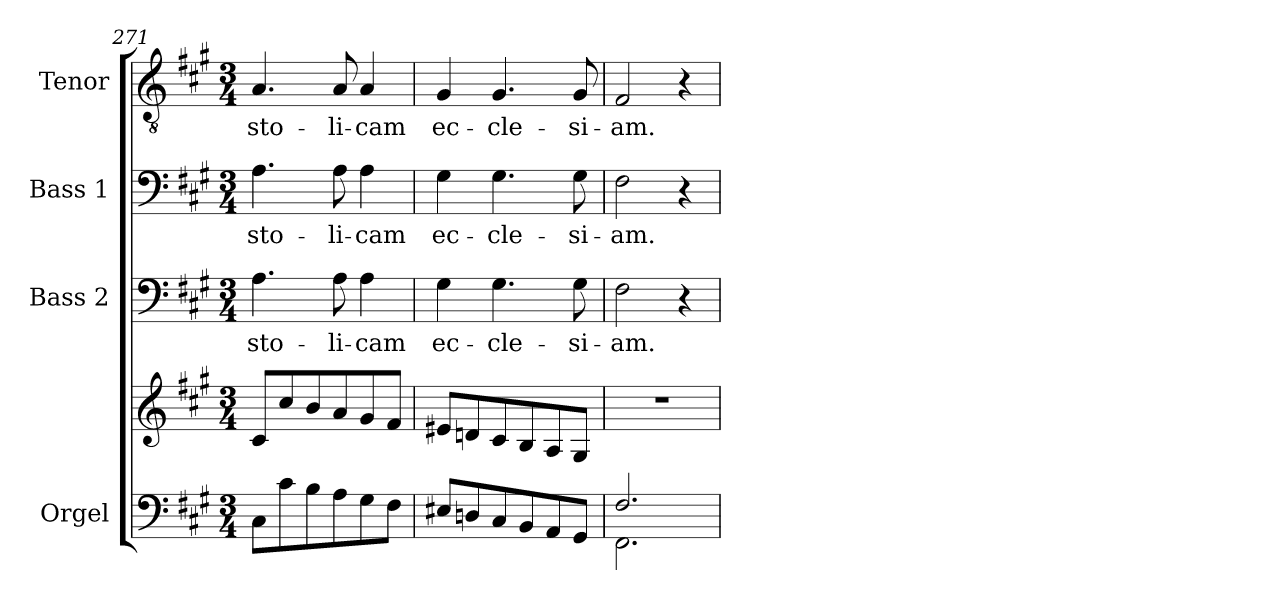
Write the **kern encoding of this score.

**kern	**kern	**kern	**text	**kern	**text	**kern	**text
*part4	*part4	*part3	*part3	*part2	*part2	*part1	*part1
*staff5	*staff4	*staff3	*staff3	*staff2	*staff2	*staff1	*staff1
*I"Orgel	*	*I"Bass 2	*	*I"Bass 1	*	*I"Tenor	*
*I'Org.	*	*I'B2.	*	*I'B1.	*	*I'T.	*
*clefF4	*clefG2	*clefF4	*	*clefF4	*	*clefGv2	*
*k[f#c#g#]	*k[f#c#g#]	*k[f#c#g#]	*	*k[f#c#g#]	*	*k[f#c#g#]	*
*A:	*A:	*A:	*	*A:	*	*A:	*
*M3/4	*M3/4	*M3/4	*	*M3/4	*	*M3/4	*
=271	=271	=271	=271	=271	=271	=271	=271
!	!	!	!LO:LY:b	!	!LO:LY:b	!	!LO:LY:b
8C#\L	8c#/L	4.A\	-sto-	4.A\	-sto-	4.A/	-sto-
8c#\	8cc#/	.	.	.	.	.	.
8B\	8b/	.	.	.	.	.	.
!	!	!	!LO:LY:b	!	!LO:LY:b	!	!LO:LY:b
8A\	8a/	8A\	-li-	8A\	-li-	8A/	-li-
!	!	!	!LO:LY:b	!	!LO:LY:b	!	!LO:LY:b
8G#\	8g#/	4A\	-cam	4A\	-cam	4A/	-cam
8F#\J	8f#/J	.	.	.	.	.	.
=272	=272	=272	=272	=272	=272	=272	=272
!	!	!	!LO:LY:b	!	!LO:LY:b	!	!LO:LY:b
8E#X/L	8e#X/L	4G#\	ec-	4G#\	ec-	4G#/	ec-
8Dn/	8dn/	.	.	.	.	.	.
!	!	!	!LO:LY:b	!	!LO:LY:b	!	!LO:LY:b
8C#/	8c#/	4.G#\	-cle-	4.G#\	-cle-	4.G#/	-cle-
8BB/	8B/	.	.	.	.	.	.
8AA/	8A/	.	.	.	.	.	.
!	!	!	!LO:LY:b	!	!LO:LY:b	!	!LO:LY:b
8GG#/J	8G#/J	8G#\	-si-	8G#\	-si-	8G#/	-si-
!!LO:LB:g=z
=273	=273	=273	=273	=273	=273	=273	=273
*^	*	*	*	*	*	*	*
!	!	!	!	!LO:LY:b	!	!LO:LY:b	!	!LO:LY:b
2.F#/	2.FF#\	2.r	2F#\	-am.	2F#\	-am.	2F#/	-am.
.	.	.	4r	.	4r	.	4r	.
*v	*v	*	*	*	*	*	*	*
=	=	=	=	=	=	=	=
*-	*-	*-	*-	*-	*-	*-	*-
